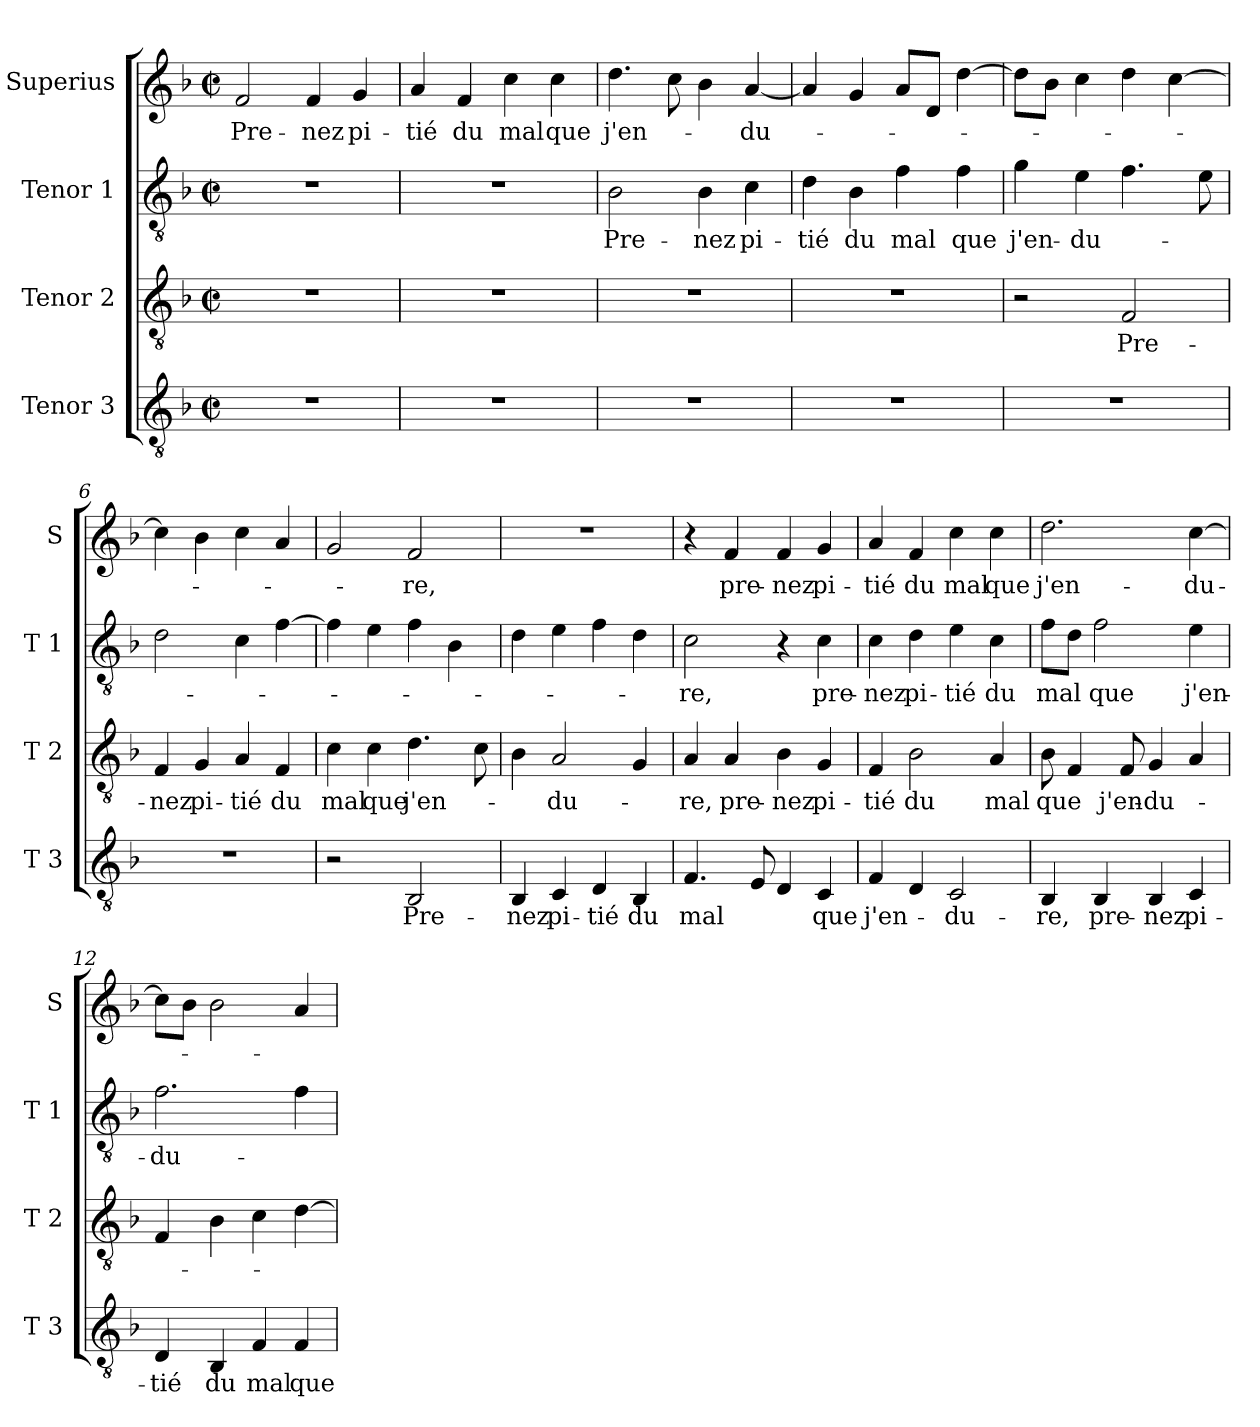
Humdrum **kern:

**kern	**text	**kern	**text	**kern	**text	**kern	**text
*part4	*part4	*part3	*part3	*part2	*part2	*part1	*part1
*staff4	*staff4	*staff3	*staff3	*staff2	*staff2	*staff1	*staff1
*I"Tenor 3	*	*I"Tenor 2	*	*I"Tenor 1	*	*I"Superius	*
*I'T 3	*	*I'T 2	*	*I'T 1	*	*I'S	*
*clefGv2	*	*clefGv2	*	*clefGv2	*	*clefG2	*
*k[b-]	*	*k[b-]	*	*k[b-]	*	*k[b-]	*
*F:	*	*F:	*	*F:	*	*F:	*
*M2/2	*	*M2/2	*	*M2/2	*	*M2/2	*
*met(c|)	*	*met(c|)	*	*met(c|)	*	*met(c|)	*
=1	=1	=1	=1	=1	=1	=1	=1
1r	.	1r	.	1r	.	2f/	Pre-
.	.	.	.	.	.	4f/	-nez
.	.	.	.	.	.	4g/	pi-
=2	=2	=2	=2	=2	=2	=2	=2
1r	.	1r	.	1r	.	4a/	-tié
.	.	.	.	.	.	4f/	du
.	.	.	.	.	.	4cc\	mal
.	.	.	.	.	.	4cc\	que
=3	=3	=3	=3	=3	=3	=3	=3
1r	.	1r	.	2B-\	Pre-	4.dd\	j'en-
.	.	.	.	.	.	8cc\	.
.	.	.	.	4B-\	-nez	4b-\	.
.	.	.	.	4c\	pi-	[4a/	-du-
=4	=4	=4	=4	=4	=4	=4	=4
1r	.	1r	.	4d\	-tié	4a/]	.
.	.	.	.	4B-\	du	4g/	.
.	.	.	.	4f\	mal	8a/L	.
.	.	.	.	.	.	8d/J	.
.	.	.	.	4f\	que	[4dd\	.
=5	=5	=5	=5	=5	=5	=5	=5
1r	.	2r	.	4g\	j'en-	8dd\L]	.
.	.	.	.	.	.	8b-\J	.
.	.	.	.	4e\	-du-	4cc\	.
.	.	2F/	Pre-	4.f\	.	4dd\	.
.	.	.	.	.	.	[4cc\	.
.	.	.	.	8e\	.	.	.
!!LO:LB:g=z
=6	=6	=6	=6	=6	=6	=6	=6
1r	.	4F/	-nez	2d\	.	4cc\]	.
.	.	4G/	pi-	.	.	4b-\	.
.	.	4A/	-tié	4c\	.	4cc\	.
.	.	4F/	du	[4f\	.	4a/	.
=7	=7	=7	=7	=7	=7	=7	=7
2r	.	4c\	mal	4f\]	.	2g/	.
.	.	4c\	que	4e\	.	.	.
2BB-/	Pre-	4.d\	j'en-	4f\	.	2f/	-re,
.	.	.	.	4B-\	.	.	.
.	.	8c\	.	.	.	.	.
=8	=8	=8	=8	=8	=8	=8	=8
4BB-/	-nez	4B-\	.	4d\	.	1r	.
4C/	pi-	2A/	-du-	4e\	.	.	.
4D/	-tié	.	.	4f\	.	.	.
4BB-/	du	4G/	.	4d\	.	.	.
=9	=9	=9	=9	=9	=9	=9	=9
4.F/	mal	4A/	-re,	2c\	-re,	4r	.
.	.	4A/	pre-	.	.	4f/	pre-
8E/	.	.	.	.	.	.	.
4D/	.	4B-\	-nez	4r	.	4f/	-nez
4C/	que	4G/	pi-	4c\	pre-	4g/	pi-
=10	=10	=10	=10	=10	=10	=10	=10
4F/	j'en-	4F/	-tié	4c\	-nez	4a/	-tié
4D/	.	2B-\	du	4d\	pi-	4f/	du
2C/	-du-	.	.	4e\	-tié	4cc\	mal
.	.	4A/	mal	4c\	du	4cc\	que
!!LO:LB:g=z
=11	=11	=11	=11	=11	=11	=11	=11
4BB-/	-re,	8B-\	que	8f\L	mal	2.dd\	j'en-
.	.	4F/	.	8d\J	.	.	.
4BB-/	pre-	.	.	2f\	que	.	.
.	.	8F/	j'en-	.	.	.	.
4BB-/	-nez	4G/	-du-	.	.	.	.
4C/	pi-	4A/	.	4e\	j'en-	[4cc\	-du-
=12	=12	=12	=12	=12	=12	=12	=12
4D/	-tié	4F/	.	2.f\	-du-	8cc\L]	.
.	.	.	.	.	.	8b-\J	.
4BB-/	du	4B-\	.	.	.	2b-\	.
4F/	mal	4c\	.	.	.	.	.
4F/	que	[4d\	.	4f\	.	4a/	.
=	=	=	=	=	=	=	=
*-	*-	*-	*-	*-	*-	*-	*-
